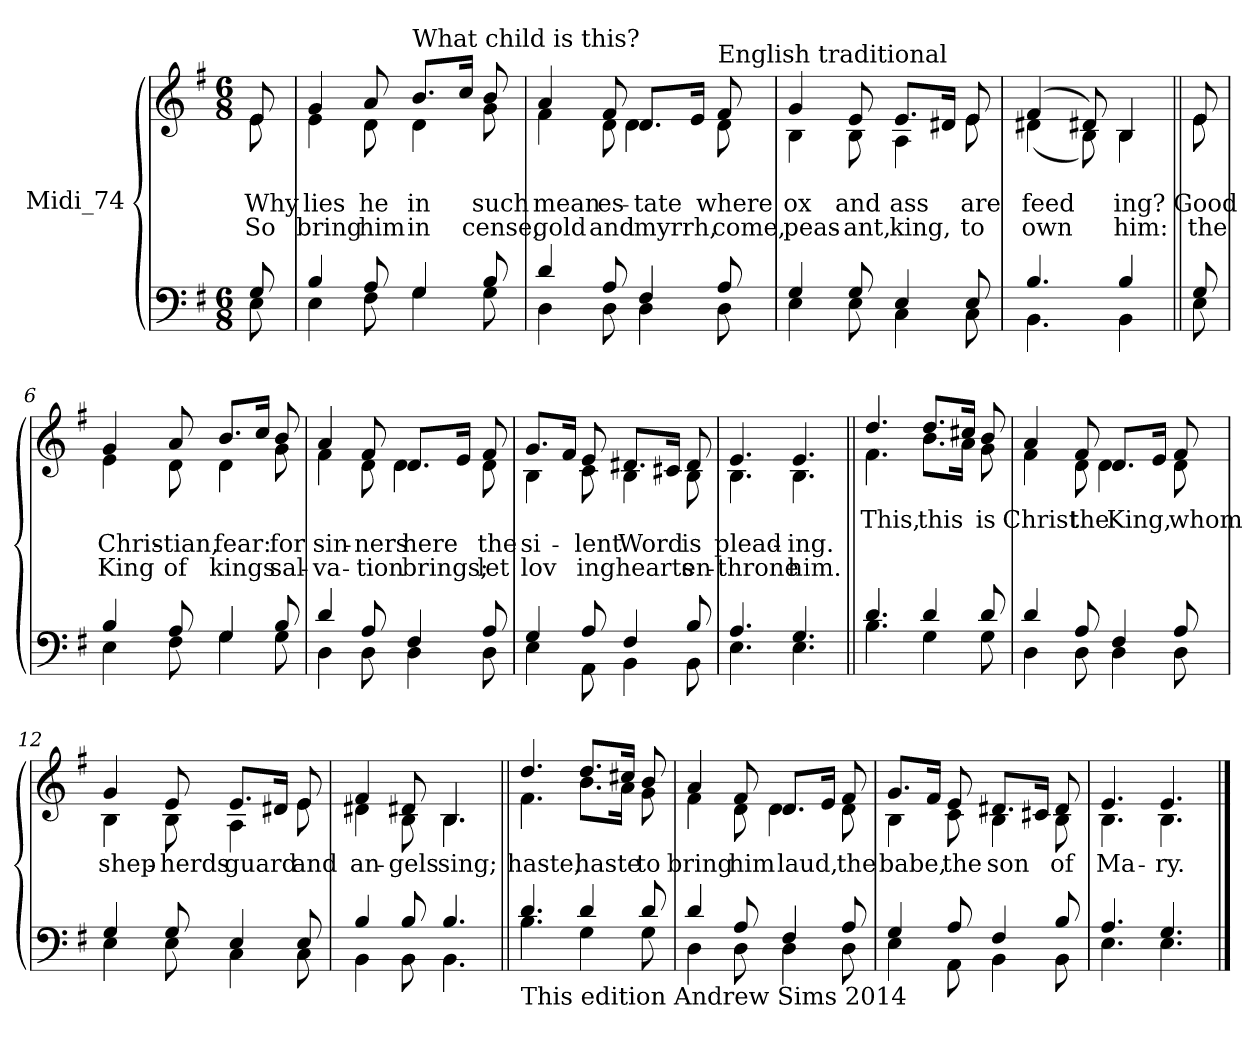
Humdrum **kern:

**kern	**kern	**text	**text	**text
*part2	*part1	*part1	*part1	*part1
*staff2	*staff1	*staff1	*staff1	*staff1
*I"Midi_74	*I"Midi_74	*	*	*
*clefF4	*clefG2	*	*	*
*k[f#]	*k[f#]	*	*	*
*G:	*G:	*	*	*
*M6/8	*M6/8	*	*	*
=	=	=	=	=
*^	*	*	*	*
!	!	!LO:TX:a:t=William Chatterton Dix	!	!	!
!	!	!	!LO:LY:b	!	!LO:LY:b
*	*	*^	*	*	*
!	!	!	!	!	!LO:LY:b	!
8G/	8E\	8e/	8e\	.	Why	So
=1	=1	=1	=1	=1	=1	=1
!	!	!	!	!LO:LY:b	!	!LO:LY:b
!	!	!	!	!	!LO:LY:b	!
4B/	4E\	4g/	4e\	.	lies	bring
!	!	!	!	!LO:LY:b	!	!LO:LY:b
!	!	!	!	!	!LO:LY:b	!
8A/	8F#\	8a/	8d\	.	he	him
!	!	!LO:TX:a:t=What child is this?	!	!	!	!
!	!	!	!	!LO:LY:b	!	!LO:LY:b
!	!	!	!	!	!LO:LY:b	!
4G/	4G\	8.b/L	4d\	.	in	in
.	.	16cc/J	.	.	.	.
!	!	!	!	!LO:LY:b	!	!LO:LY:b
!	!	!	!	!	!LO:LY:b	!
8B/	8G\	8b/	8g\	.	such	cense,
=2	=2	=2	=2	=2	=2	=2
!	!	!	!	!LO:LY:b	!	!LO:LY:b
!	!	!	!	!	!LO:LY:b	!
4d/	4D\	4a/	4f#\	.	mean	gold
!	!	!	!	!LO:LY:b	!	!LO:LY:b
!	!	!	!	!	!LO:LY:b	!
8A/	8D\	8f#/	8d\	.	es-	and
!	!	!	!	!LO:LY:b	!	!LO:LY:b
!	!	!	!	!	!LO:LY:b	!
4F#/	4D\	8.d/L	4d\	.	-tate	myrrh,
.	.	16e/J	.	.	.	.
!	!	!LO:TX:a:t=English traditional	!	!	!	!
!	!	!	!	!LO:LY:b	!	!LO:LY:b
!	!	!	!	!	!LO:LY:b	!
8A/	8D\	8f#/	8d\	.	where	come,
!!LO:LB:g=z	!!
=3	=3	=3	=3	=3	=3	=3
!	!	!	!	!LO:LY:b	!	!LO:LY:b
!	!	!	!	!	!LO:LY:b	!
4G/	4E\	4g/	4B\	.	ox	-peas-
!	!	!	!	!LO:LY:b	!	!LO:LY:b
!	!	!	!	!	!LO:LY:b	!
8G/	8E\	8e/	8B\	.	and	ant,
!	!	!	!	!LO:LY:b	!	!LO:LY:b
!	!	!	!	!	!LO:LY:b	!
4E/	4C\	8.e/L	4A\	.	ass	king,
.	.	16d#X/J	.	.	.	.
!	!	!	!	!LO:LY:b	!	!LO:LY:b
!	!	!	!	!	!LO:LY:b	!
8E/	8C\	8e/	8e\	.	are	to
=4	=4	=4	=4	=4	=4	=4
!	!	!	!	!LO:LY:b	!	!LO:LY:b
!	!	!	!	!	!LO:LY:b	!
4.B/	4.BB\	(>4f#/	(<4d#X\	.	feed	-own
.	.	8d#X/)	8B\)	.	.	.
!	!	!	!	!LO:LY:b	!	!LO:LY:b
!	!	!	!	!	!LO:LY:b	!
4B/	4BB\	4B/	4B\	.	ing?	him:
=5||	=5||	=5||	=5||	=5||	=5||	=5||
!	!	!	!	!LO:LY:b	!	!LO:LY:b
!	!	!	!	!	!LO:LY:b	!
8G/	8E\	8e/	8e\	.	Good	the
=6	=6	=6	=6	=6	=6	=6
!	!	!	!	!LO:LY:b	!	!LO:LY:b
!	!	!	!	!	!LO:LY:b	!
4B/	4E\	4g/	4e\	.	-Chris-	-King
!	!	!	!	!LO:LY:b	!	!LO:LY:b
!	!	!	!	!	!LO:LY:b	!
8A/	8F#\	8a/	8d\	.	-tian,	of
!	!	!	!	!LO:LY:b	!	!LO:LY:b
!	!	!	!	!	!LO:LY:b	!
4G/	4G\	8.b/L	4d\	.	fear:	kings
.	.	16cc/J	.	.	.	.
!	!	!	!	!LO:LY:b	!	!LO:LY:b
!	!	!	!	!	!LO:LY:b	!
8B/	8G\	8b/	8g\	.	for	sal-
!!LO:LB:g=z	!!
=7	=7	=7	=7	=7	=7	=7
!	!	!	!	!LO:LY:b	!	!LO:LY:b
!	!	!	!	!	!LO:LY:b	!
4d/	4D\	4a/	4f#\	.	sin-	-va-
!	!	!	!	!LO:LY:b	!	!LO:LY:b
!	!	!	!	!	!LO:LY:b	!
8A/	8D\	8f#/	8d\	.	-ners	tion
!	!	!	!	!LO:LY:b	!	!LO:LY:b
!	!	!	!	!	!LO:LY:b	!
4F#/	4D\	8.d/L	4d\	.	here	brings;
.	.	16e/J	.	.	.	.
!	!	!	!	!LO:LY:b	!	!LO:LY:b
!	!	!	!	!	!LO:LY:b	!
8A/	8D\	8f#/	8d\	.	the	let
=8	=8	=8	=8	=8	=8	=8
!	!	!	!	!LO:LY:b	!	!LO:LY:b
!	!	!	!	!	!LO:LY:b	!
4G/	4E\	8.g/L	4B\	.	-si-	lov
.	.	16f#/J	.	.	.	.
!	!	!	!	!LO:LY:b	!	!LO:LY:b
!	!	!	!	!	!LO:LY:b	!
8A/	8AA\	8e/	8c\	.	-lent	ing
!	!	!	!	!LO:LY:b	!	!LO:LY:b
!	!	!	!	!	!LO:LY:b	!
4F#/	4BB\	8.d#X/L	4B\	.	Word	hearts
.	.	16c#X/J	.	.	.	.
!	!	!	!	!LO:LY:b	!	!LO:LY:b
!	!	!	!	!	!LO:LY:b	!
8B/	8BB\	8d#/	8B\	.	is	en-
=9	=9	=9	=9	=9	=9	=9
!	!	!	!	!LO:LY:b	!	!LO:LY:b
!	!	!	!	!	!LO:LY:b	!
4.A/	4.E\	4.e/	4.B\	.	plead-	-throne
!	!	!	!	!LO:LY:b	!	!LO:LY:b
!	!	!	!	!	!LO:LY:b	!
4.G/	4.E\	4.e/	4.B\	.	-ing.	him.
!!LO:LB:g=z	!!
=10||	=10||	=10||	=10||	=10||	=10||	=10||
!	!	!	!	!LO:LY:b	!	!
4.d	4.B\	4.dd/	4.f#\	This,	.	.
!	!	!	!	!LO:LY:b	!	!
4d	4G\	8.dd/L	8.b\L	this	.	.
.	.	16cc#X/J	16a\J	.	.	.
!	!	!	!	!LO:LY:b	!	!
8d	8G\	8b/	8g\	is	.	.
=11	=11	=11	=11	=11	=11	=11
!	!	!	!	!LO:LY:b	!	!
4d	4D\	4a/	4f#\	Christ	.	.
!	!	!	!	!LO:LY:b	!	!
8A/	8D\	8f#/	8d\	the	.	.
!	!	!	!	!LO:LY:b	!	!
4F#/	4D\	8.d/L	4d\	King,	.	.
.	.	16e/J	.	.	.	.
!	!	!	!	!LO:LY:b	!	!
8A/	8D\	8f#/	8d\	whom	.	.
=12	=12	=12	=12	=12	=12	=12
!	!	!	!	!LO:LY:b	!	!
4G/	4E\	4g/	4B\	shep-	.	.
!	!	!	!	!LO:LY:b	!	!
8G/	8E\	8e/	8B\	-herds	.	.
!	!	!	!	!LO:LY:b	!	!
4E/	4C\	8.e/L	4A\	guard	.	.
.	.	16d#X/J	.	.	.	.
!	!	!	!	!LO:LY:b	!	!
8E/	8C\	8e/	8e\	and	.	.
=13	=13	=13	=13	=13	=13	=13
!	!	!	!	!LO:LY:b	!	!
4B/	4BB\	4f#/	4d#X\	an-	.	.
!	!	!	!	!LO:LY:b	!	!
8B/	8BB\	8d#X/	8B\	-gels	.	.
!	!	!	!	!LO:LY:b	!	!
4.B/	4.BB\	4.B/	4.B\	sing;	.	.
!!LO:LB:g=z	!!
=14||	=14||	=14||	=14||	=14||	=14||	=14||
!LO:TX:b:t=This edition  Andrew Sims 2014	!	!	!	!	!	!
!	!	!	!	!LO:LY:b	!	!
4.d	4.B\	4.dd/	4.f#\	haste,	.	.
!	!	!	!	!LO:LY:b	!	!
4d	4G\	8.dd/L	8.b\L	haste	.	.
.	.	16cc#X/J	16a\J	.	.	.
!	!	!	!	!LO:LY:b	!	!
8d	8G\	8b/	8g\	to	.	.
=15	=15	=15	=15	=15	=15	=15
!	!	!	!	!LO:LY:b	!	!
4d	4D\	4a/	4f#\	bring	.	.
!	!	!	!	!LO:LY:b	!	!
8A/	8D\	8f#/	8d\	him	.	.
!	!	!	!	!LO:LY:b	!	!
4F#/	4D\	8.d/L	4d\	laud,	.	.
.	.	16e/J	.	.	.	.
!	!	!	!	!LO:LY:b	!	!
8A/	8D\	8f#/	8d\	the	.	.
=16	=16	=16	=16	=16	=16	=16
!	!	!	!	!LO:LY:b	!	!
4G/	4E\	8.g/L	4B\	babe,	.	.
.	.	16f#/J	.	.	.	.
!	!	!	!	!LO:LY:b	!	!
8A/	8AA\	8e/	8c\	the	.	.
!	!	!	!	!LO:LY:b	!	!
4F#/	4BB\	8.d#X/L	4B\	son	.	.
.	.	16c#X/J	.	.	.	.
!	!	!	!	!LO:LY:b	!	!
8B/	8BB\	8d#/	8B\	of	.	.
=17	=17	=17	=17	=17	=17	=17
!	!	!	!	!LO:LY:b	!	!
4.A/	4.E\	4.e/	4.B\	Ma-	.	.
!	!	!	!	!LO:LY:b	!	!
4.G/	4.E\	4.e/	4.B\	-ry.	.	.
*v	*v	*	*	*	*	*
*	*v	*v	*	*	*
==	==	==	==	==
*-	*-	*-	*-	*-
